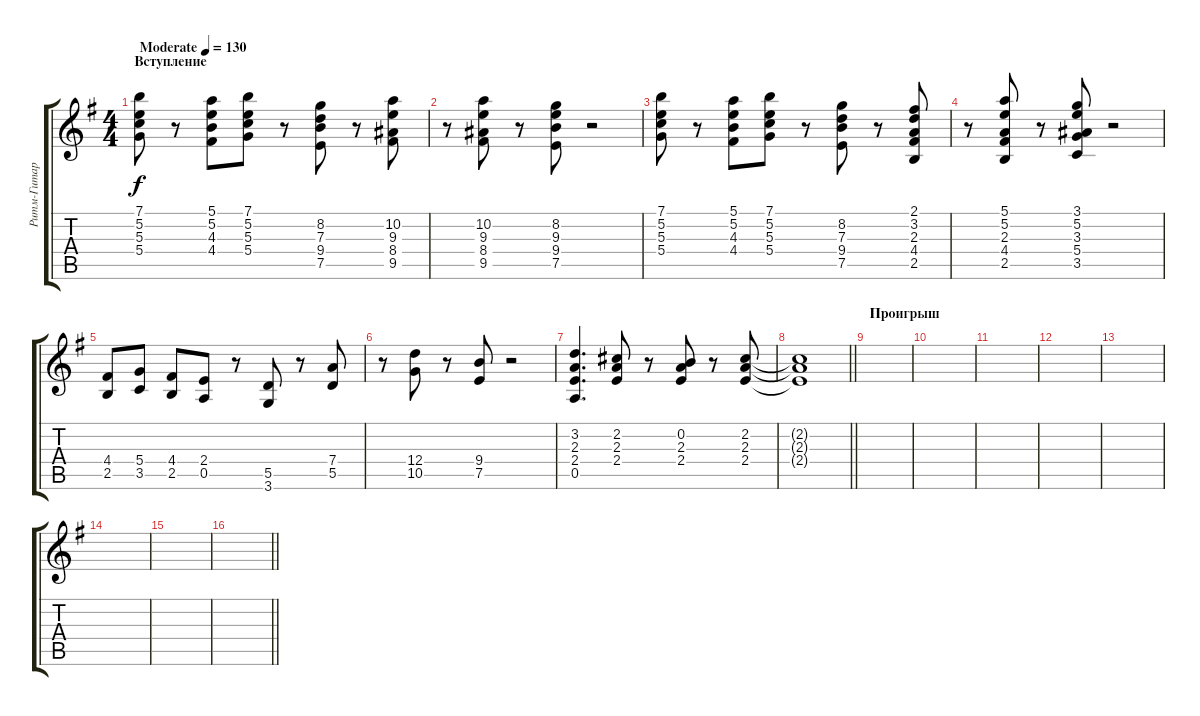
\track ("Ритм-Гитара" "Ритм-Гитар") {instrument acousticguitarnylon}
\staff {score tabs}
\tuning (E4 B3 G3 D3 A2 E2) {hide}
\ts (4 4)
\section ("" "Вступление")
\tempo (130 "Moderate")
\clef g2
\ks eminor
(7.1 5.2 5.3 5.4).8{dy f instrument acousticguitarnylon} r.8 (5.1 5.2 4.3 4.4).8 (7.1 5.2 5.3 5.4).8 r.8 (8.2 7.3 9.4 7.5).8 r.8 (10.2 9.3 8.4 9.5).8 |
r.8 (10.2 9.3 8.4 9.5).8 r.8 (8.2 9.3 9.4 7.5).8 r.2 |
(7.1 5.2 5.3 5.4).8 r.8 (5.1 5.2 4.3 4.4).8 (7.1 5.2 5.3 5.4).8 r.8 (8.2 7.3 9.4 7.5).8 r.8 (2.1 3.2 2.3 4.4 2.5).8 |
r.8 (5.1 5.2 2.3 4.4 2.5).8 r.8 (3.1 5.2 3.3 5.4 3.5).8 r.2 |
(4.4 2.5).8 (5.4 3.5).8 (4.4 2.5).8 (2.4 0.5).8 r.8 (5.5 3.6).8 r.8 (7.4 5.5).8 |
r.8 (12.4 10.5).8 r.8 (9.4 7.5).8 r.2 |
(3.2 2.3 2.4 0.5).4{d} (2.2 2.3 2.4).8 r.8 (0.2 2.3 2.4).8 r.8 (2.2 2.3 2.4).8 |
\barLineRight lightlight
(2.2{t} 2.3{t} 2.4{t}).1 |
\section ("" "Проигрыш")
|
|
|
|
|
|
|
\barLineRight lightlight
